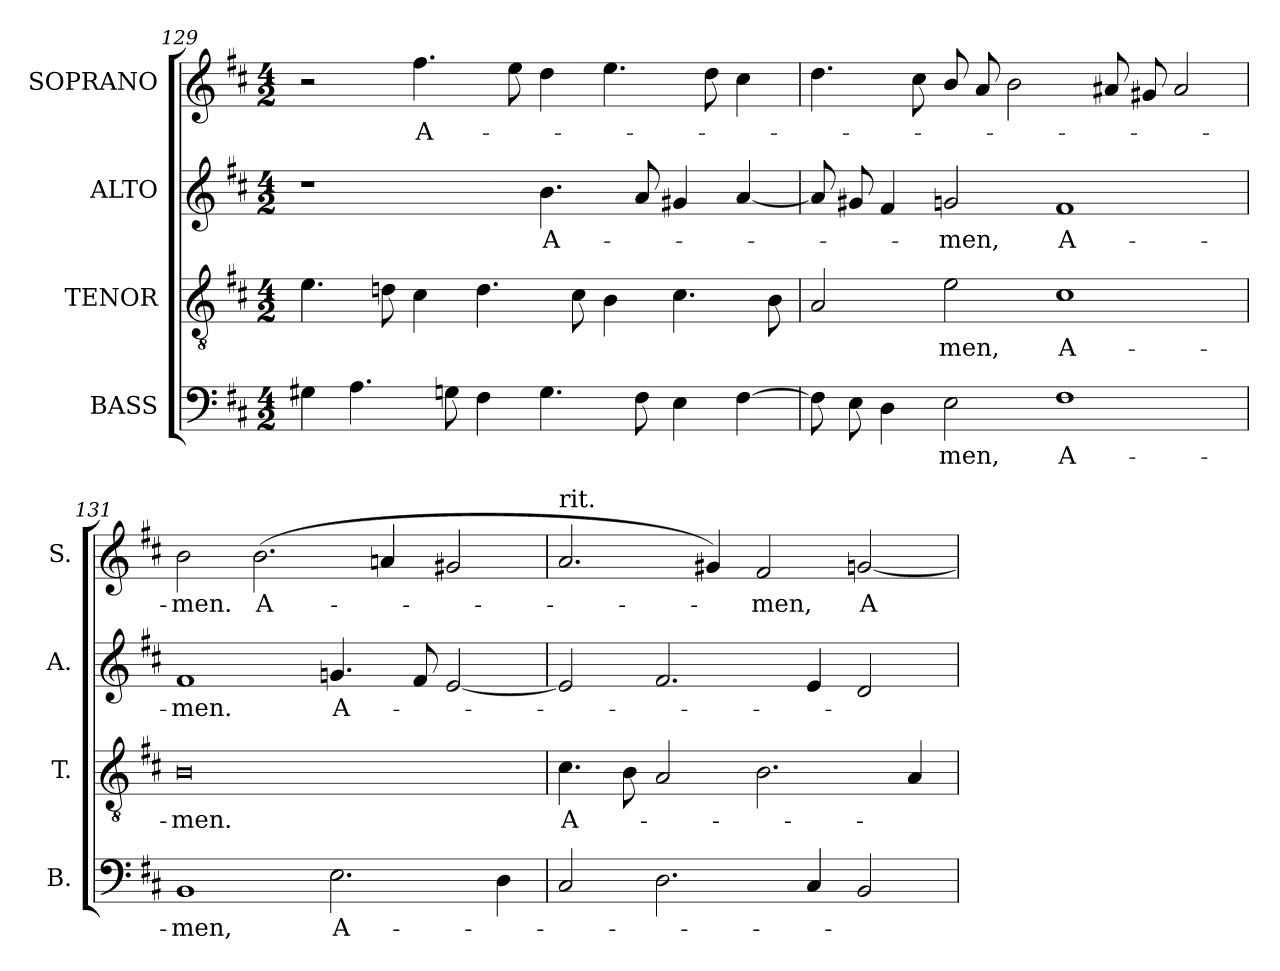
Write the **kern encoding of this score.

**kern	**text	**kern	**text	**kern	**text	**kern	**text
*part4	*part4	*part3	*part3	*part2	*part2	*part1	*part1
*staff4	*staff4	*staff3	*staff3	*staff2	*staff2	*staff1	*staff1
*I"BASS	*	*I"TENOR	*	*I"ALTO	*	*I"SOPRANO	*
*I'B.	*	*I'T.	*	*I'A.	*	*I'S.	*
*clefF4	*	*clefGv2	*	*clefG2	*	*clefG2	*
*	*	*ITrd7c12	*	*	*	*	*
*k[f#c#]	*	*k[f#c#]	*	*k[f#c#]	*	*k[f#c#]	*
*D:	*	*D:	*	*D:	*	*D:	*
*M4/2	*	*M4/2	*	*M4/2	*	*M4/2	*
=129	=129	=129	=129	=129	=129	=129	=129
4G#Xi\	.	4.Ei\	.	1r	.	2r	.
4.Ai\	.	.	.	.	.	.	.
.	.	8Dni\	.	.	.	.	.
!	!	!	!	!	!	!	!LO:LY:b:color=#000000
.	.	4C#i\	.	.	.	4.ff#i\	A-
8Gni\	.	.	.	.	.	.	.
4F#i\	.	4.Di\	.	.	.	.	.
.	.	.	.	.	.	8eei\	.
!	!	!	!	!	!LO:LY:b:color=#000000	!	!
4.Gi\	.	.	.	4.bi\	A-	4ddi\	.
.	.	8C#i\	.	.	.	.	.
.	.	4BBi\	.	.	.	4.eei\	.
8F#i\	.	.	.	8ai/	.	.	.
4Ei\	.	4.C#i\	.	4g#Xi/	.	.	.
.	.	.	.	.	.	8ddi\	.
[4F#i\	.	.	.	[4ai/	.	4cc#i\	.
.	.	8BBi\	.	.	.	.	.
=130	=130	=130	=130	=130	=130	=130	=130
8F#i\]	.	2AAi/	.	8ai/]	.	4.ddi\	.
8Ei\	.	.	.	8g#Xi/	.	.	.
4Di\	.	.	.	4f#i/	.	.	.
.	.	.	.	.	.	8cc#i\	.
!	!LO:LY:b:color=#000000	!	!	!	!	!	!
!	!	!	!LO:LY:b:color=#000000	!	!	!	!
!	!	!	!	!	!LO:LY:b:color=#000000	!	!
2Ei\	-men,	2Ei\	-men,	2gni/	-men,	8bi/	.
.	.	.	.	.	.	8ai/	.
.	.	.	.	.	.	2bi\	.
!	!LO:LY:b:color=#000000	!	!	!	!	!	!
!	!	!	!LO:LY:b:color=#000000	!	!	!	!
!	!	!	!	!	!LO:LY:b:color=#000000	!	!
1F#i	A-	1C#i	A-	1f#i	A-	.	.
.	.	.	.	.	.	8a#Xi/	.
.	.	.	.	.	.	8g#Xi/	.
.	.	.	.	.	.	2a#i/	.
=131	=131	=131	=131	=131	=131	=131	=131
!	!LO:LY:b:color=#000000	!	!	!	!	!	!
!	!	!	!LO:LY:b:color=#000000	!	!	!	!
!	!	!	!	!	!LO:LY:b:color=#000000	!	!
!	!	!	!	!	!	!	!LO:LY:b:color=#000000
1BBi	-men,	0BBi	-men.	1f#i	-men.	2bi\	-men.
!	!	!	!	!	!	!	!LO:LY:b:color=#000000
.	.	.	.	.	.	(2.bi\	A-
!	!LO:LY:b:color=#000000	!	!	!	!	!	!
!	!	!	!	!	!LO:LY:b:color=#000000	!	!
2.Ei\	A-	.	.	4.gni/	A-	.	.
.	.	.	.	.	.	4ani/	.
.	.	.	.	8f#i/	.	.	.
.	.	.	.	[2ei/	.	2g#Xi/	.
4Di\	.	.	.	.	.	.	.
!!LO:LB:g=z
=132	=132	=132	=132	=132	=132	=132	=132
!	!	!	!	!	!	!LO:TX:t=rit.	!
!	!	!	!LO:LY:b:color=#000000	!	!	!	!
2C#i/	.	4.C#i\	A-	2ei/]	.	2.ai/	.
.	.	8BBi\	.	.	.	.	.
2.Di\	.	2AAi/	.	2.f#i/	.	.	.
.	.	.	.	.	.	4g#Xi/)	.
!	!	!	!	!	!	!	!LO:LY:b:color=#000000
.	.	2.BBi\	.	.	.	2f#i/	-men,
4C#i/	.	.	.	4ei/	.	.	.
!	!	!	!	!	!	!	!LO:LY:b:color=#000000
2BBi/	.	.	.	2di/	.	[2gni/	A-
.	.	4AAi/	.	.	.	.	.
=	=	=	=	=	=	=	=
*-	*-	*-	*-	*-	*-	*-	*-
